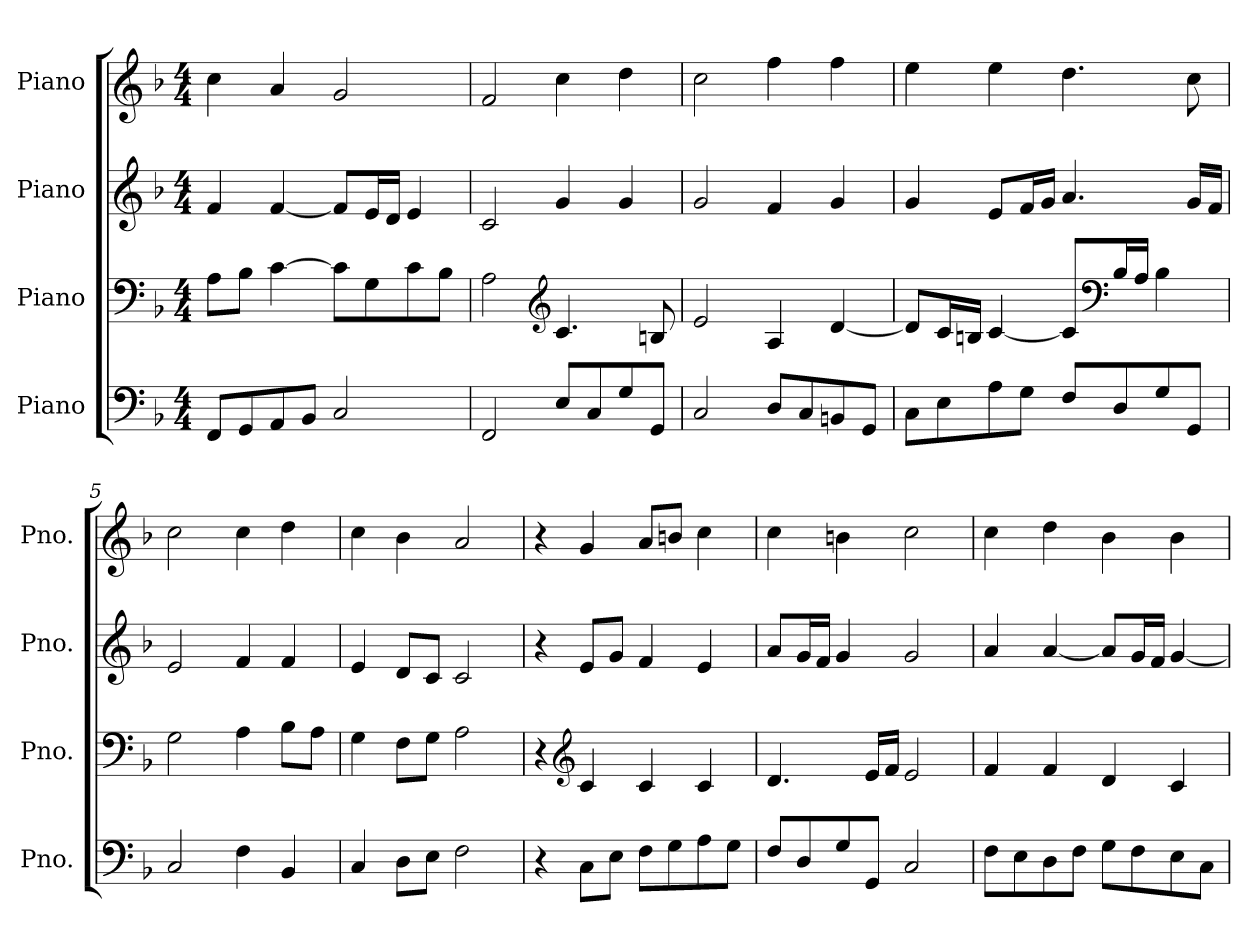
**kern	**kern	**kern	**kern
*part4	*part3	*part2	*part1
*staff4	*staff3	*staff2	*staff1
*I"Piano	*I"Piano	*I"Piano	*I"Piano
*I'Pno.	*I'Pno.	*I'Pno.	*I'Pno.
*clefF4	*clefF4	*clefG2	*clefG2
*k[b-]	*k[b-]	*k[b-]	*k[b-]
*M4/4	*M4/4	*M4/4	*M4/4
*MM120	*MM120	*MM120	*MM120
=1	=1	=1	=1
8FF/L	8A\L	4f/	4cc\
8GG/	8B-\J	.	.
8AA/	[4c\	[4f/	4a/
8BB-/J	.	.	.
2C/	8c\L]	8f/L]	2g/
.	8G\	16e/L	.
.	.	16d/JJ	.
.	8c\	4e/	.
.	8B-\J	.	.
=2	=2	=2	=2
2FF/	2A\	2c/	2f/
*	*clefG2	*	*
8E/L	4.c/	4g/	4cc\
8C/	.	.	.
8G/	.	4g/	4dd\
8GG/J	8Bn/	.	.
=3	=3	=3	=3
2C/	2e/	2g/	2cc\
8D/L	4A/	4f/	4ff\
8C/	.	.	.
8BBn/	[4d/	4g/	4ff\
8GG/J	.	.	.
=4	=4	=4	=4
8C\L	8d/L]	4g/	4ee\
8E\	16c/L	.	.
.	16Bn/JJ	.	.
8A\	[4c/	8e/L	4ee\
8G\J	.	16f/L	.
.	.	16g/JJ	.
8F/L	8c/L]	4.a/	4.dd\
*	*clefF4	*	*
8D/	16B/L	.	.
.	16A/JJ	.	.
8G/	4B\	.	.
8GG/J	.	16g/LL	8cc\
.	.	16f/JJ	.
=5	=5	=5	=5
2C/	2G\	2e/	2cc\
4F\	4A\	4f/	4cc\
4BB-/	8B-\L	4f/	4dd\
.	8A\J	.	.
!!LO:LB:g=z
=6	=6	=6	=6
4C/	4G\	4e/	4cc\
8D\L	8F\L	8d/L	4b-\
8E\J	8G\J	8c/J	.
2F\	2A\	2c/	2a/
=7	=7	=7	=7
4r	4r	4r	4r
*	*clefG2	*	*
8C\L	4c/	8e/L	4g/
8E\J	.	8g/J	.
8F\L	4c/	4f/	8a/L
8G\	.	.	8bn/J
8A\	4c/	4e/	4cc\
8G\J	.	.	.
=8	=8	=8	=8
8F/L	4.d/	8a/L	4cc\
8D/	.	16g/L	.
.	.	16f/JJ	.
8G/	.	4g/	4bn\
8GG/J	16e/LL	.	.
.	16f/JJ	.	.
2C/	2e/	2g/	2cc\
=9	=9	=9	=9
8F\L	4f/	4a/	4cc\
8E\	.	.	.
8D\	4f/	[4a/	4dd\
8F\J	.	.	.
8G\L	4d/	8a/L]	4b-\
8F\	.	16g/L	.
.	.	16f/JJ	.
8E\	4c/	[4g/	4b-\
8C\J	.	.	.
=	=	=	=
*-	*-	*-	*-
